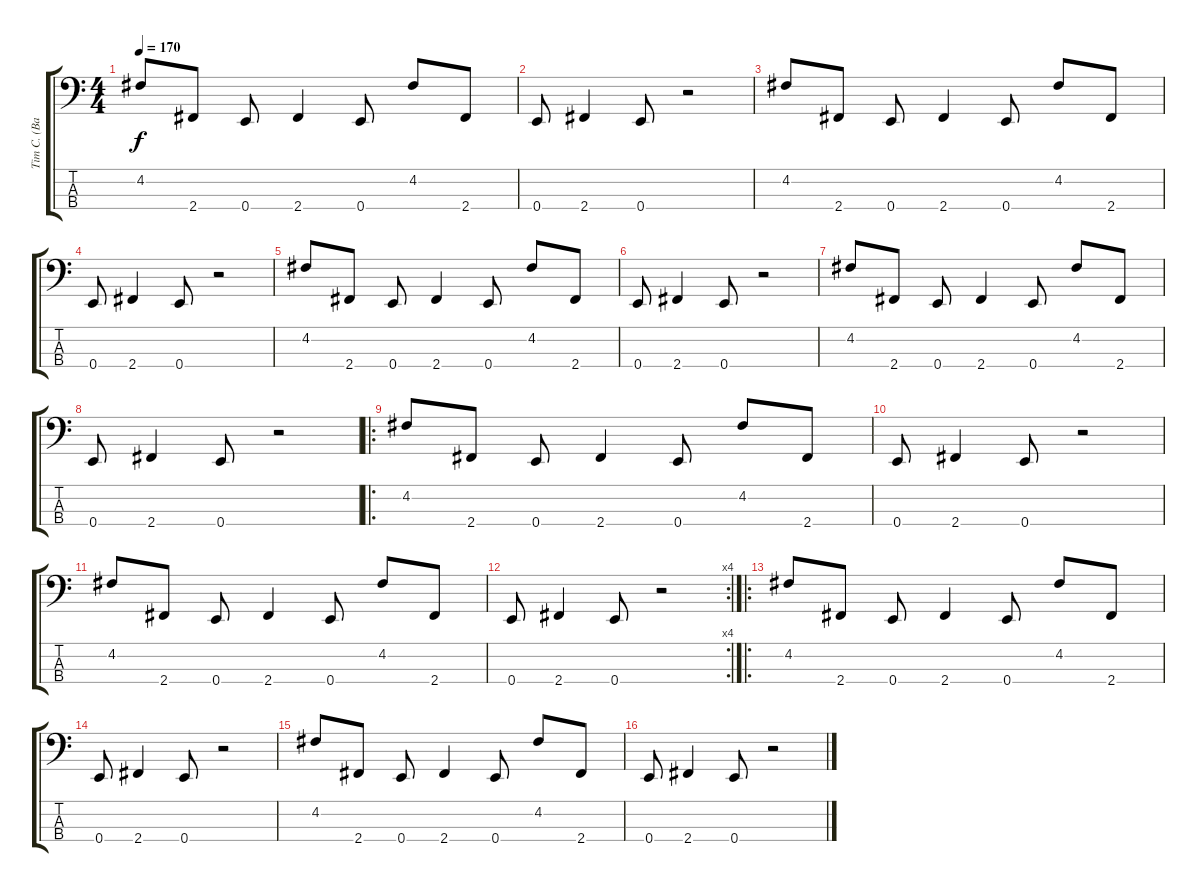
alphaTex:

\track ("Tim C. (Bass)" "Tim C. (Ba") {instrument electricbassfinger}
\staff {score tabs}
\tuning (G2 D2 A1 E1) {hide}
\ts (4 4)
\tempo 170
\clef f4
\ks c
4.2.8{dy f} 2.4.8 0.4.8 2.4.4 0.4.8 4.2.8 2.4.8 |
0.4.8 2.4.4 0.4.8 r.2 |
4.2.8 2.4.8 0.4.8 2.4.4 0.4.8 4.2.8 2.4.8 |
0.4.8 2.4.4 0.4.8 r.2 |
4.2.8 2.4.8 0.4.8 2.4.4 0.4.8 4.2.8 2.4.8 |
0.4.8 2.4.4 0.4.8 r.2 |
4.2.8 2.4.8 0.4.8 2.4.4 0.4.8 4.2.8 2.4.8 |
0.4.8 2.4.4 0.4.8 r.2 |
\ro
4.2.8 2.4.8 0.4.8 2.4.4 0.4.8 4.2.8 2.4.8 |
0.4.8 2.4.4 0.4.8 r.2 |
4.2.8 2.4.8 0.4.8 2.4.4 0.4.8 4.2.8 2.4.8 |
\rc 4
0.4.8 2.4.4 0.4.8 r.2 |
\ro
4.2.8 2.4.8 0.4.8 2.4.4 0.4.8 4.2.8 2.4.8 |
0.4.8 2.4.4 0.4.8 r.2 |
4.2.8 2.4.8 0.4.8 2.4.4 0.4.8 4.2.8 2.4.8 |
0.4.8 2.4.4 0.4.8 r.2
